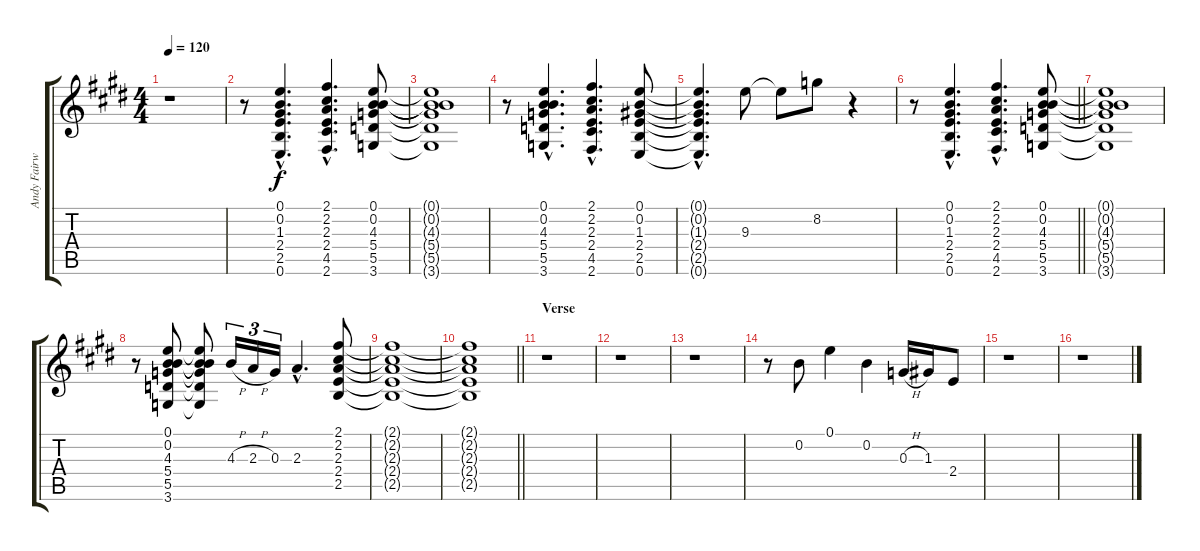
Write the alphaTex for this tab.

\track ("Andy Fairwetherlow Guitar" "Andy Fairw") {instrument acousticguitarnylon}
\staff {score tabs}
\tuning (E4 B3 G3 D3 A2 E2) {hide}
\ts (4 4)
\tempo 120
\clef g2
\ks e
r.1{dy f} |
r.8 (0.1{hac} 0.2{hac} 1.3{hac} 2.4{hac} 2.5{hac} 0.6{hac}).4{d} (2.1{hac} 2.2{hac} 2.3{hac} 2.4{hac} 4.5{hac} 2.6{hac}).4{d} (0.1 0.2 4.3 5.4 5.5 3.6).8 |
(0.1{t} 0.2{t} 4.3{t} 5.4{t} 5.5{t} 3.6{t}).1 |
r.8 (0.1{hac} 0.2{hac} 4.3{hac} 5.4{hac} 5.5{hac} 3.6{hac}).4{d} (2.1{hac} 2.2{hac} 2.3{hac} 2.4{hac} 4.5{hac} 2.6{hac}).4{d} (0.1 0.2 1.3 2.4 2.5 0.6).8 |
(0.1{hac t} 0.2{hac t} 1.3{hac t} 2.4{hac t} 2.5{hac t} 0.6{hac t}).4{d} 9.3.8 9.3{t}.8 8.2.8 r.4 |
\barLineRight lightlight
r.8 (0.1{hac} 0.2{hac} 1.3{hac} 2.4{hac} 2.5{hac} 0.6{hac}).4{d} (2.1{hac} 2.2{hac} 2.3{hac} 2.4{hac} 4.5{hac} 2.6{hac}).4{d} (0.1 0.2 4.3 5.4 5.5 3.6).8 |
(0.1{t} 0.2{t} 4.3{t} 5.4{t} 5.5{t} 3.6{t}).1 |
r.8 (0.1 0.2 4.3 5.4 5.5 3.6).8 (0.1{t} 0.2{t} 4.3{t} 5.4{t} 5.5{t} 3.6{t}).8 4.3{h}.16{tu (3 2)} 2.3{h}.16{tu (3 2)} 0.3.16{tu (3 2)} 2.3{hac}.4{d} (2.1 2.2 2.3 2.4 2.5).8 |
(2.1{t} 2.2{t} 2.3{t} 2.4{t} 2.5{t}).1 |
\barLineRight lightlight
(2.1{t} 2.2{t} 2.3{t} 2.4{t} 2.5{t}).1 |
\section ("" "Verse")
r.1 |
r.1 |
r.1 |
r.8 0.2.8 0.1.4 0.2.4 0.3{h}.16 1.3.16 2.4.8 |
r.1 |
r.1
